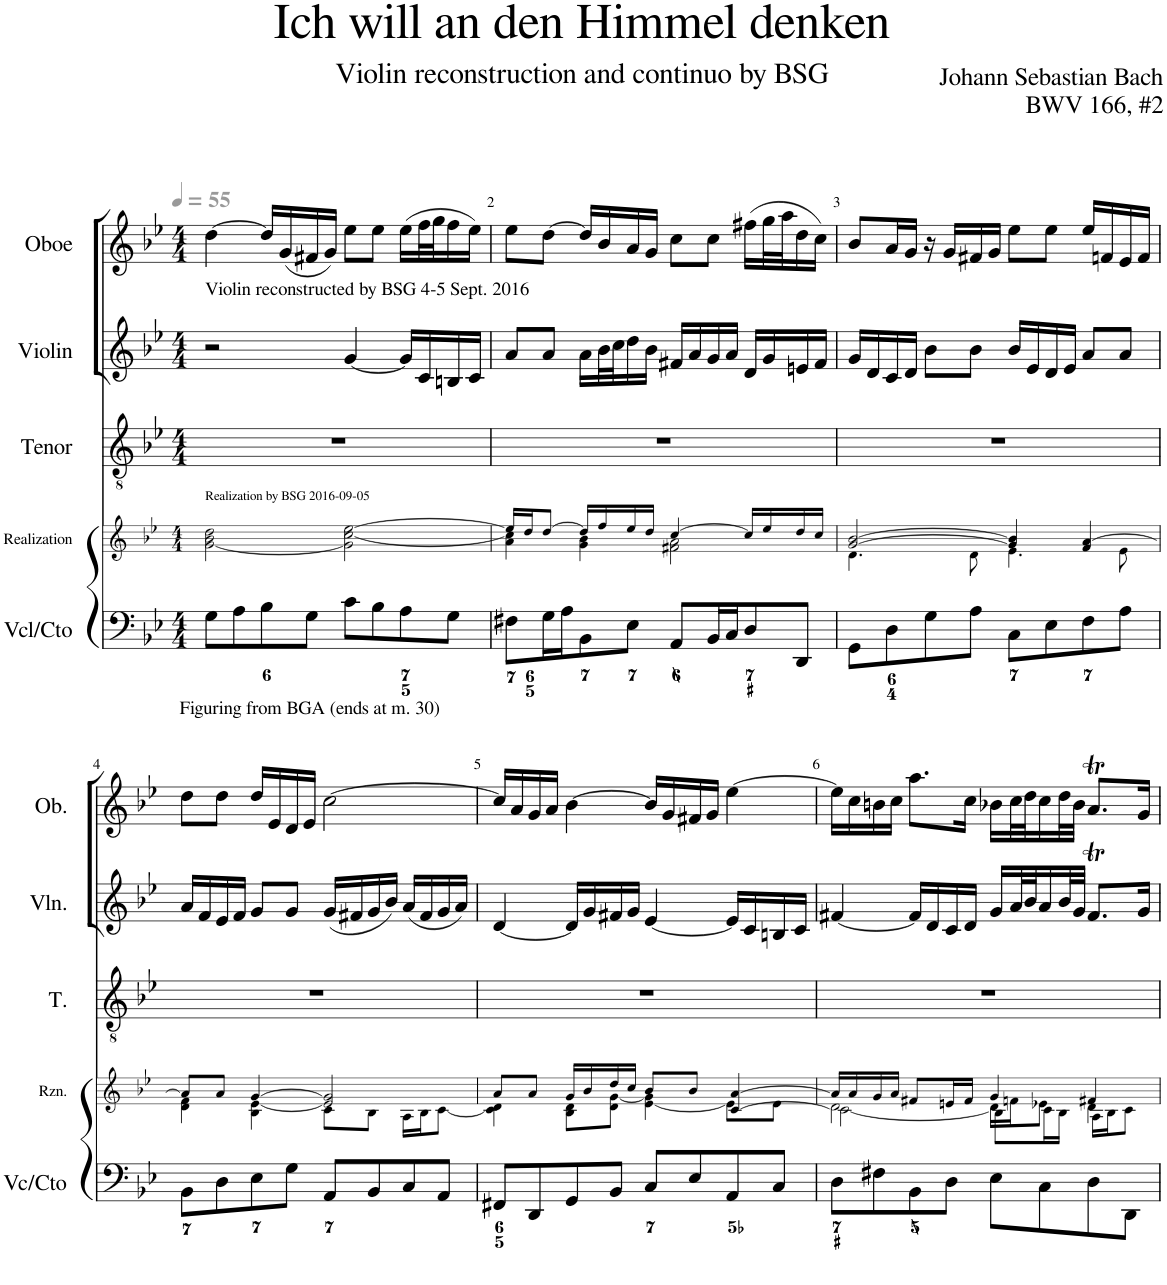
**kern	**kern	**kern	**kern	**kern
*part5	*part4	*part3	*part2	*part1
*staff5	*staff4	*staff3	*staff2	*staff1
*I"Vcl/Cto	*I"Realization	*I"Tenor	*I"Violin	*I"Oboe
*I'Vc/Cto	*I'Rzn.	*I'T.	*I'Vln.	*I'Ob.
*	*stria5	*	*	*
*clefF4	*clefG2	*clefGv2	*clefG2	*clefG2
*k[b-e-]	*k[b-e-]	*k[b-e-]	*k[b-e-]	*k[b-e-]
*M4/4	*M4/4	*M4/4	*M4/4	*M4/4
*MM55	*MM55	*MM55	*MM55	*MM55
=1	=1	=1	=1	=1
!	!	!	!LO:TX:a:t=Violin reconstructed by BSG 4-5 Sept. 2016	!
!	!LO:TX:a:t=Realization by BSG 2016-09-05	!	!	!
!LO:TX:b:t=Figuring from BGA (ends at m. 30)	!	!	!	!
8G\L	[2g\ 2b-\ 2dd\	1r	2r	[4dd\
8A\	.	.	.	.
8B-\	.	.	.	16dd/LL]
.	.	.	.	(16g/
8G\J	.	.	.	16f#X/
.	.	.	.	16g/JJ)
8c\L	2g\] [2cc\ [2ee-\	.	[4g/	8ee-\L
8B-\	.	.	.	8ee-\J
8A\	.	.	16g/LL]	(16ee-\LL
.	.	.	16c/	32ff\L
.	.	.	.	32gg\J
8G\J	.	.	16Bn/	16ff\
.	.	.	16c/JJ	16ee-\JJ)
=2	=2	=2	=2	=2
*	*^	*	*	*
8F#X\L	16ee-/LL]	4a\ 4cc\]	1r	8a/L	8ee-\L
.	16dd/J	.	.	.	.
16G\L	[8dd/J	.	.	8a/J	[8dd\J
16A\J	.	.	.	.	.
8BB-\	16dd/LL]	4g\ 4b-\	.	16a\LL	16dd/LL]
.	16ff/	.	.	32b-\L	16b-/
.	.	.	.	32cc\J	.
8E-\J	16ee-/	.	.	16dd\	16a/
.	16dd/JJ	.	.	16b-\JJ	16g/JJ
8AA/L	[4cc/	2f#X\ 2a\	.	16f#X/LL	8cc\L
.	.	.	.	16a/	.
16BB-/L	.	.	.	16g/	8cc\J
16C/J	.	.	.	16a/JJ	.
8D/	16cc/LL]	.	.	16d/LL	(16ff#X\LL
.	16ee-/	.	.	16g/	32gg\L
.	.	.	.	.	32aa\J
8DD/J	16dd/	.	.	16en/	16dd\
.	16cc/JJ	.	.	16f#/JJ	16cc\JJ)
=3	=3	=3	=3	=3	=3
8GG\L	[2g/ [2b-/	4.d\	1r	16g/LL	8b-/L
.	.	.	.	16d/	.
8D\	.	.	.	16c/	16a/L
.	.	.	.	16d/JJ	16g/JJ
8G\	.	.	.	8b-\L	16r
.	.	.	.	.	16g/LL
8A\J	.	8d\	.	8b-\J	16f#X/
.	.	.	.	.	16g/JJ
8C\L	4g/] 4b-/]	4.e-\	.	16b-/LL	8ee-\L
.	.	.	.	16e-/	.
8E-\	.	.	.	16d/	8ee-\J
.	.	.	.	16e-/JJ	.
8F\	4f/ [4a/	.	.	8a/L	16ee-/LL
.	.	.	.	.	16fn/
8A\J	.	8e-\	.	8a/J	16e-/
.	.	.	.	.	16f/JJ
!!LO:LB:g=z
=4	=4	=4	=4	=4	=4
8BB-\L	8a/L]	4d\ 4f\	1r	16a/LL	8dd\L
.	.	.	.	16f/	.
8D\	8a/J	.	.	16e-/	8dd\J
.	.	.	.	16f/JJ	.
8E-\	[4g/	4B-\ [4e-\	.	8g/L	16dd/LL
.	.	.	.	.	16e-/
8G\J	.	.	.	8g/J	16d/
.	.	.	.	.	16e-/JJ
8AA/L	2e-/] 2g/]	8c\L	.	(16g/LL	[2cc\
.	.	.	.	16f#X/	.
8BB-/	.	8B-\J	.	16g/	.
.	.	.	.	16b-/JJ)	.
8C/	.	16A\LL	.	(16a/LL	.
.	.	16B-\J	.	16f#/	.
8AA/J	.	[8c\J	.	16g/	.
.	.	.	.	16a/JJ)	.
=5	=5	=5	=5	=5	=5
8FF#X/L	8a/L	4c\] 4d\	1r	[4d/	16cc/LL]
.	.	.	.	.	16a/
8DD/	8a/J	.	.	.	16g/
.	.	.	.	.	16a/JJ
8GG/	16g/LL	8B-\ 8d\L	.	16d/LL]	[4b-\
.	16b-/	.	.	16g/	.
8BB-/J	16dd/	8d\ [8g\J	.	16f#X/	.
.	16cc/JJ	.	.	16g/JJ	.
8C/L	8b-/L	[4e-\ 4g\]	.	[4e-/	16b-/LL]
.	.	.	.	.	16g/
8E-/	8b-/J	.	.	.	16f#X/
.	.	.	.	.	16g/JJ
8AA/	[4c/ [4a/	8e-\L]	.	16e-/LL]	[4ee-\
.	.	.	.	16c/	.
8C/J	.	8e-\J	.	16Bn/	.
.	.	.	.	16c/JJ	.
=6	=6	=6	=6	=6	=6
*	*	*^	*	*	*
8D\L	16a/LL]	[2d\	2c\]	1r	[4f#X/	16ee-\LL]
.	16a/	.	.	.	.	16cc\
8F#X\	16g/	.	.	.	.	16bn\
.	16a/JJ	.	.	.	.	16cc\JJ
8BB-\	8f#X/L	.	.	.	16f#/LL]	8.aa\L
.	.	.	.	.	16d/	.
8D\J	16en/L	.	.	.	16c/	.
.	16f#/JJ	.	.	.	16d/JJ	16cc\Jk
8E-\L	4g/	16d\LL]	8B-\L	.	16g/LL	16b-X\LL
.	.	16fn\J	.	.	32a/L	32cc\L
.	.	.	.	.	32b-/J	32dd\J
8C\	.	8e-X\J	16c\L	.	16a/	16cc\
.	.	.	16B-\JJ	.	32b-/L	32dd\L
.	.	.	.	.	32g/JJJ	32b-\JJJ
8D\	4f#X/	4d\	16A\LL	.	8.f#t/L	8.at/L
.	.	.	16B-\J	.	.	.
8DD\J	.	.	8c\J	.	.	.
.	.	.	.	.	16g/Jk	16g/Jk
*	*v	*v	*v	*	*	*
=	=	=	=	=
*-	*-	*-	*-	*-
